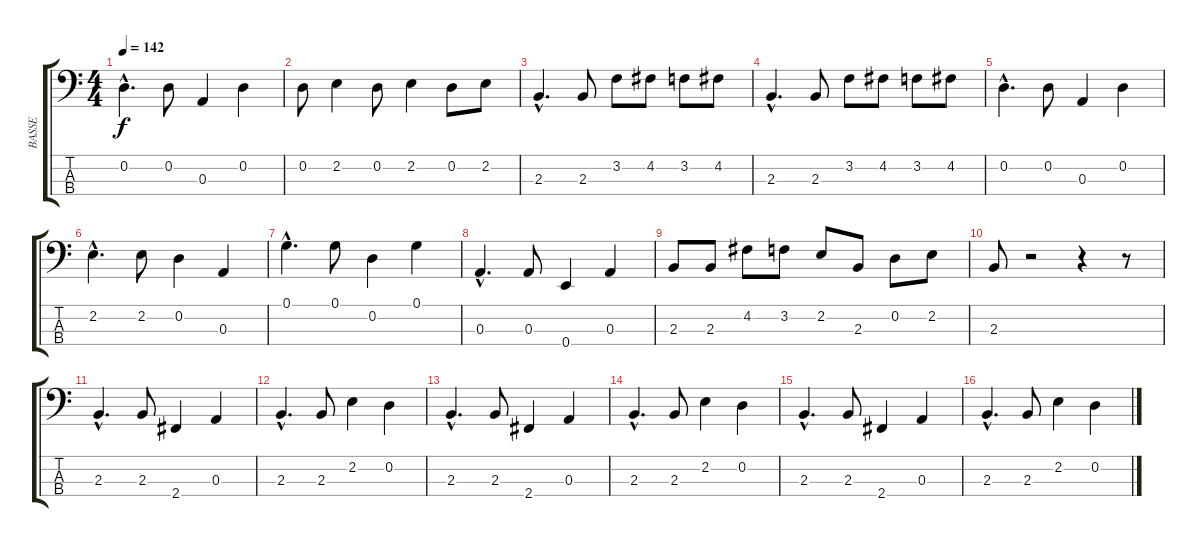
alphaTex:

\track ("BASSE" "BASSE") {instrument electricbassfinger}
\staff {score tabs}
\tuning (G2 D2 A1 E1) {hide}
\ts (4 4)
\tempo 142
\clef f4
\ks c
0.2{hac}.4{d dy f} 0.2.8 0.3.4 0.2.4 |
0.2.8 2.2.4 0.2.8 2.2.4 0.2.8 2.2.8 |
2.3{hac}.4{d} 2.3.8 3.2.8 4.2.8 3.2.8 4.2.8 |
2.3{hac}.4{d} 2.3.8 3.2.8 4.2.8 3.2.8 4.2.8 |
0.2{hac}.4{d} 0.2.8 0.3.4 0.2.4 |
2.2{hac}.4{d} 2.2.8 0.2.4 0.3.4 |
0.1{hac}.4{d} 0.1.8 0.2.4 0.1.4 |
0.3{hac}.4{d} 0.3.8 0.4.4 0.3.4 |
2.3.8 2.3.8 4.2.8 3.2.8 2.2.8 2.3.8 0.2.8 2.2.8 |
2.3.8 r.2 r.4 r.8 |
2.3{hac}.4{d} 2.3.8 2.4.4 0.3.4 |
2.3{hac}.4{d} 2.3.8 2.2.4 0.2.4 |
2.3{hac}.4{d} 2.3.8 2.4.4 0.3.4 |
2.3{hac}.4{d} 2.3.8 2.2.4 0.2.4 |
2.3{hac}.4{d} 2.3.8 2.4.4 0.3.4 |
2.3{hac}.4{d} 2.3.8 2.2.4 0.2.4
